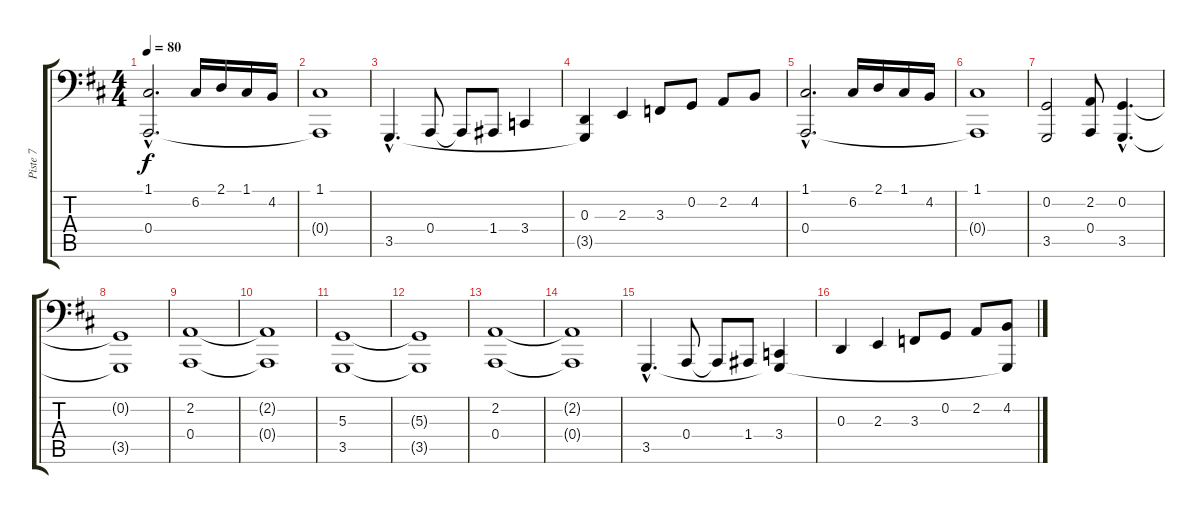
\track ("Piste 7" "Piste 7") {instrument stringensemble1}
\staff {score tabs}
\tuning (C3 G2 D2 A1 E1 B0) {hide}
\ts (4 4)
\tempo 80
\clef f4
\ks d
(1.1{hac} 0.4{hac}).2{d dy f} 6.2.16 2.1.16 1.1.16 4.2.16 |
(1.1 0.4{t}).1 |
3.5{hac}.4{d} 0.4.8 0.4{t}.8 1.4.8 3.4.4 |
(0.3 3.5{t}).4 2.3.4 3.3.8 0.2.8 2.2.8 4.2.8 |
(1.1{hac} 0.4{hac}).2{d} 6.2.16 2.1.16 1.1.16 4.2.16 |
(1.1 0.4{t}).1 |
(0.2 3.5).2 (2.2 0.4).8 (0.2{hac} 3.5{hac}).4{d} |
(0.2{t} 3.5{t}).1 |
(2.2 0.4).1 |
(2.2{t} 0.4{t}).1 |
(5.3 3.5).1 |
(5.3{t} 3.5{t}).1 |
(2.2 0.4).1 |
(2.2{t} 0.4{t}).1 |
3.5{hac}.4{d} 0.4.8 0.4{t}.8 1.4.8 (3.4 3.5{t}).4 |
0.3.4 2.3.4 3.3.8 0.2.8 2.2.8 (4.2 3.5{t}).8
